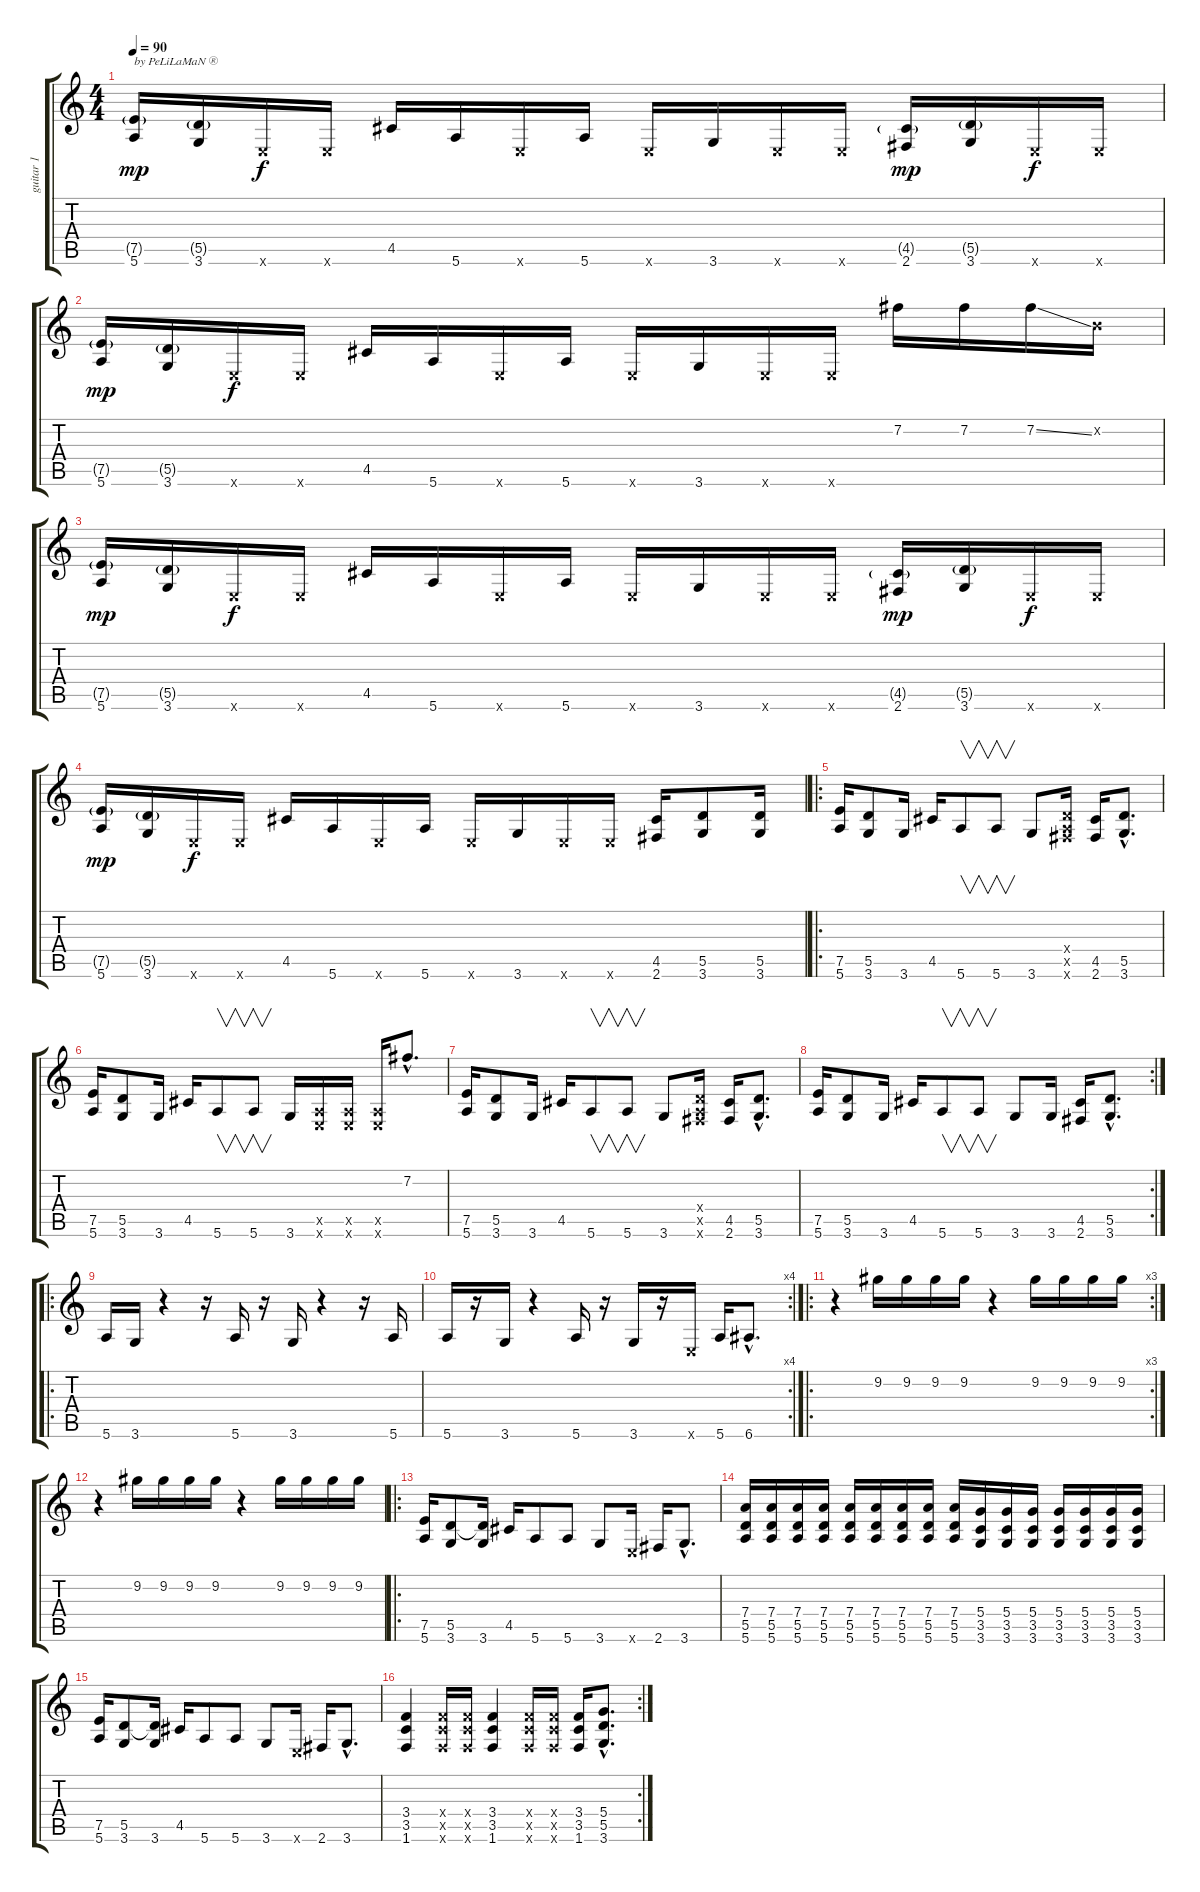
\track ("guitar 1" "guitar 1") {instrument overdrivenguitar}
\staff {score tabs}
\tuning (E4 B3 G3 D3 A2 E2) {hide}
\ts (4 4)
\tempo 90
\clef g2
\ks c
(7.5{g} 5.6).16{txt "by PeLiLaMaN ®" dy mp instrument overdrivenguitar} (5.5{g} 3.6).16 0.6{x}.16{dy f} 0.6{x}.16 4.5.16 5.6.16 0.6{x}.16 5.6.16 0.6{x}.16 3.6.16 0.6{x}.16 0.6{x}.16 (4.5{g} 2.6).16{dy mp} (5.5{g} 3.6).16 0.6{x}.16{dy f} 0.6{x}.16 |
(7.5{g} 5.6).16{dy mp} (5.5{g} 3.6).16 0.6{x}.16{dy f} 0.6{x}.16 4.5.16 5.6.16 0.6{x}.16 5.6.16 0.6{x}.16 3.6.16 0.6{x}.16 0.6{x}.16 7.2.16 7.2.16 7.2{ss}.16 0.2{x}.16 |
(7.5{g} 5.6).16{dy mp} (5.5{g} 3.6).16 0.6{x}.16{dy f} 0.6{x}.16 4.5.16 5.6.16 0.6{x}.16 5.6.16 0.6{x}.16 3.6.16 0.6{x}.16 0.6{x}.16 (4.5{g} 2.6).16{dy mp} (5.5{g} 3.6).16 0.6{x}.16{dy f} 0.6{x}.16 |
(7.5{g} 5.6).16{dy mp} (5.5{g} 3.6).16 0.6{x}.16{dy f} 0.6{x}.16 4.5.16 5.6.16 0.6{x}.16 5.6.16 0.6{x}.16 3.6.16 0.6{x}.16 0.6{x}.16 (4.5 2.6).16 (5.5 3.6).8 (5.5 3.6).16 |
\ro
(7.5 5.6).16 (5.5 3.6).8 3.6.16 4.5.16 5.6.8{v} 5.6.8{v} 3.6.8 (0.4{x} 0.5{x} 2.6{x}).16 (4.5 2.6).16 (5.5{hac} 3.6{hac}).8{d} |
(7.5 5.6).16 (5.5 3.6).8 3.6.16 4.5.16 5.6.8{v} 5.6.8{v} 3.6.16 (0.5{x} 0.6{x}).16 (0.5{x} 0.6{x}).16 (0.5{x} 0.6{x}).16 7.2{hac}.8{d} |
(7.5 5.6).16 (5.5 3.6).8 3.6.16 4.5.16 5.6.8{v} 5.6.8{v} 3.6.8 (0.4{x} 0.5{x} 2.6{x}).16 (4.5 2.6).16 (5.5{hac} 3.6{hac}).8{d} |
\rc 2
(7.5 5.6).16 (5.5 3.6).8 3.6.16 4.5.16 5.6.8{v} 5.6.8{v} 3.6.8 3.6.16 (4.5 2.6).16 (5.5{hac} 3.6{hac}).8{d} |
\ro
5.6.16 3.6.16 r.4 r.16 5.6.16 r.16 3.6.16 r.4 r.16 5.6.16 |
\rc 4
5.6.16 r.16 3.6.16 r.4 5.6.16 r.16 3.6.16 r.16 0.6{x}.16 5.6.16 6.6{hac}.8{d} |
\ro
\rc 3
r.4 9.2.16 9.2.16 9.2.16 9.2.16 r.4 9.2.16 9.2.16 9.2.16 9.2.16 |
r.4 9.2.16 9.2.16 9.2.16 9.2.16 r.4 9.2.16 9.2.16 9.2.16 9.2.16 |
\ro
(7.5 5.6).16 (5.5 3.6).8 (5.5{t} 3.6).16 4.5.16 5.6.8 5.6.8 3.6.8 0.6{x}.16 2.6.16 3.6{hac}.8{d} |
(7.4 5.5 5.6).16 (7.4 5.5 5.6).16 (7.4 5.5 5.6).16 (7.4 5.5 5.6).16 (7.4 5.5 5.6).16 (7.4 5.5 5.6).16 (7.4 5.5 5.6).16 (7.4 5.5 5.6).16 (7.4 5.5 5.6).16 (5.4 3.5 3.6).16 (5.4 3.5 3.6).16 (5.4 3.5 3.6).16 (5.4 3.5 3.6).16 (5.4 3.5 3.6).16 (5.4 3.5 3.6).16 (5.4 3.5 3.6).16 |
(7.5 5.6).16 (5.5 3.6).8 (5.5{t} 3.6).16 4.5.16 5.6.8 5.6.8 3.6.8 0.6{x}.16 2.6.16 3.6{hac}.8{d} |
\rc 2
(3.4 3.5 1.6).4 (3.4{x} 3.5{x} 1.6{x}).16 (3.4{x} 3.5{x} 1.6{x}).16 (3.4 3.5 1.6).4 (3.4{x} 3.5{x} 1.6{x}).16 (3.4{x} 3.5{x} 1.6{x}).16 (3.4 3.5 1.6).16 (5.4{hac} 5.5{hac} 3.6{hac}).8{d}
